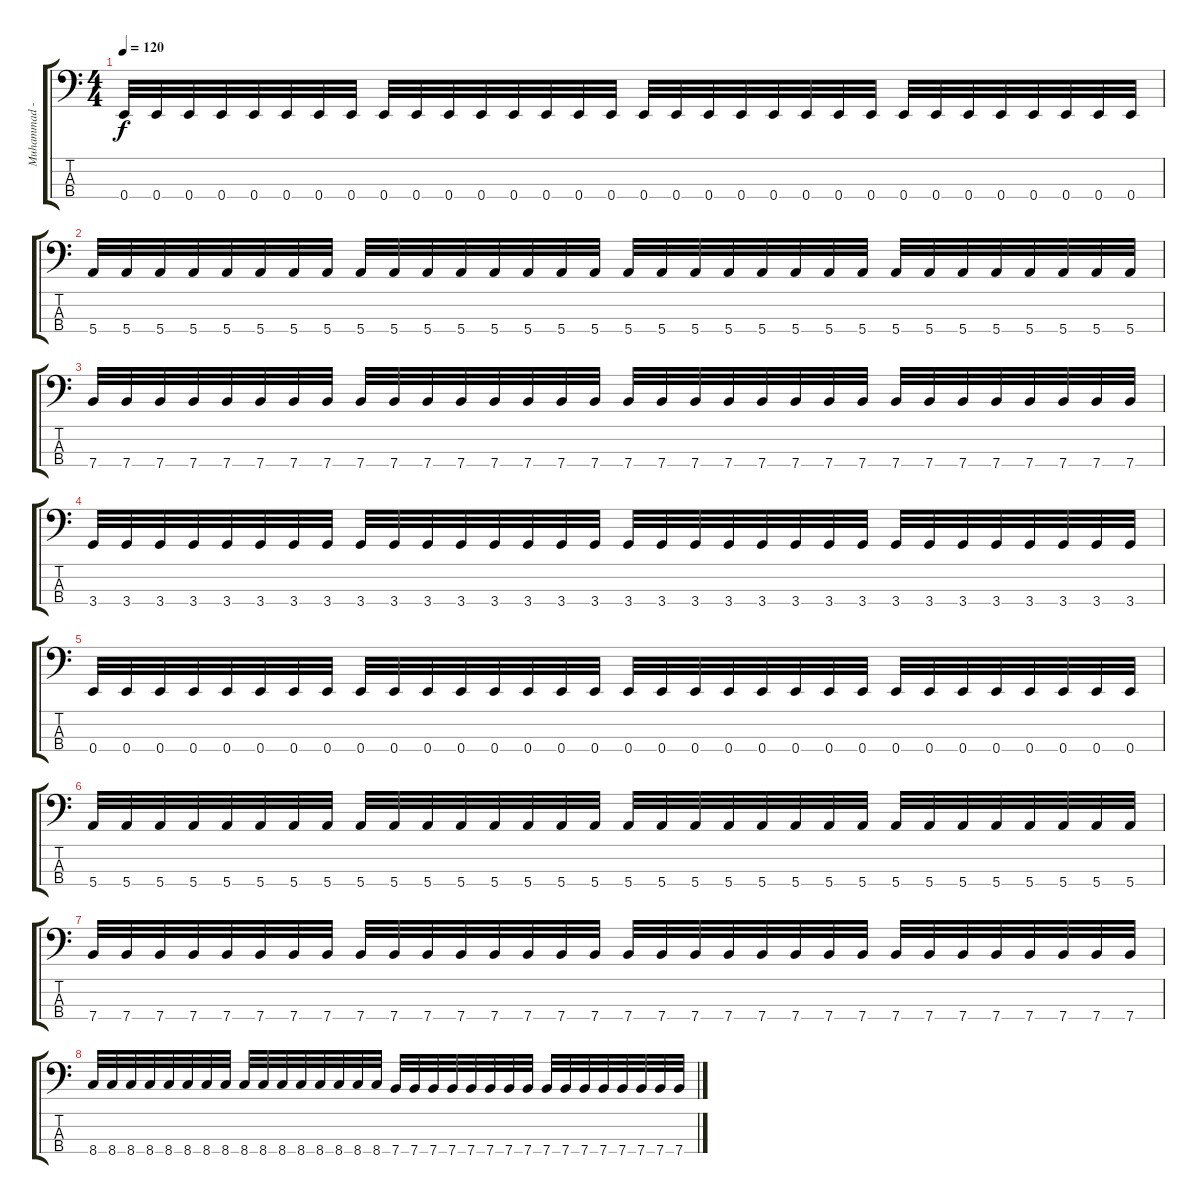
\track ("Muhammad - Bass" "Muhammad -") {instrument electricbasspick}
\staff {score tabs}
\tuning (G2 D2 A1 E1) {hide}
\ts (4 4)
\tempo 120
\clef f4
\ks c
0.4.32{dy f} 0.4.32 0.4.32 0.4.32 0.4.32 0.4.32 0.4.32 0.4.32 0.4.32 0.4.32 0.4.32 0.4.32 0.4.32 0.4.32 0.4.32 0.4.32 0.4.32 0.4.32 0.4.32 0.4.32 0.4.32 0.4.32 0.4.32 0.4.32 0.4.32 0.4.32 0.4.32 0.4.32 0.4.32 0.4.32 0.4.32 0.4.32 |
5.4.32 5.4.32 5.4.32 5.4.32 5.4.32 5.4.32 5.4.32 5.4.32 5.4.32 5.4.32 5.4.32 5.4.32 5.4.32 5.4.32 5.4.32 5.4.32 5.4.32 5.4.32 5.4.32 5.4.32 5.4.32 5.4.32 5.4.32 5.4.32 5.4.32 5.4.32 5.4.32 5.4.32 5.4.32 5.4.32 5.4.32 5.4.32 |
7.4.32 7.4.32 7.4.32 7.4.32 7.4.32 7.4.32 7.4.32 7.4.32 7.4.32 7.4.32 7.4.32 7.4.32 7.4.32 7.4.32 7.4.32 7.4.32 7.4.32 7.4.32 7.4.32 7.4.32 7.4.32 7.4.32 7.4.32 7.4.32 7.4.32 7.4.32 7.4.32 7.4.32 7.4.32 7.4.32 7.4.32 7.4.32 |
3.4.32 3.4.32 3.4.32 3.4.32 3.4.32 3.4.32 3.4.32 3.4.32 3.4.32 3.4.32 3.4.32 3.4.32 3.4.32 3.4.32 3.4.32 3.4.32 3.4.32 3.4.32 3.4.32 3.4.32 3.4.32 3.4.32 3.4.32 3.4.32 3.4.32 3.4.32 3.4.32 3.4.32 3.4.32 3.4.32 3.4.32 3.4.32 |
0.4.32 0.4.32 0.4.32 0.4.32 0.4.32 0.4.32 0.4.32 0.4.32 0.4.32 0.4.32 0.4.32 0.4.32 0.4.32 0.4.32 0.4.32 0.4.32 0.4.32 0.4.32 0.4.32 0.4.32 0.4.32 0.4.32 0.4.32 0.4.32 0.4.32 0.4.32 0.4.32 0.4.32 0.4.32 0.4.32 0.4.32 0.4.32 |
5.4.32 5.4.32 5.4.32 5.4.32 5.4.32 5.4.32 5.4.32 5.4.32 5.4.32 5.4.32 5.4.32 5.4.32 5.4.32 5.4.32 5.4.32 5.4.32 5.4.32 5.4.32 5.4.32 5.4.32 5.4.32 5.4.32 5.4.32 5.4.32 5.4.32 5.4.32 5.4.32 5.4.32 5.4.32 5.4.32 5.4.32 5.4.32 |
7.4.32 7.4.32 7.4.32 7.4.32 7.4.32 7.4.32 7.4.32 7.4.32 7.4.32 7.4.32 7.4.32 7.4.32 7.4.32 7.4.32 7.4.32 7.4.32 7.4.32 7.4.32 7.4.32 7.4.32 7.4.32 7.4.32 7.4.32 7.4.32 7.4.32 7.4.32 7.4.32 7.4.32 7.4.32 7.4.32 7.4.32 7.4.32 |
8.4.32 8.4.32 8.4.32 8.4.32 8.4.32 8.4.32 8.4.32 8.4.32 8.4.32 8.4.32 8.4.32 8.4.32 8.4.32 8.4.32 8.4.32 8.4.32 7.4.32 7.4.32 7.4.32 7.4.32 7.4.32 7.4.32 7.4.32 7.4.32 7.4.32 7.4.32 7.4.32 7.4.32 7.4.32 7.4.32 7.4.32 7.4.32
